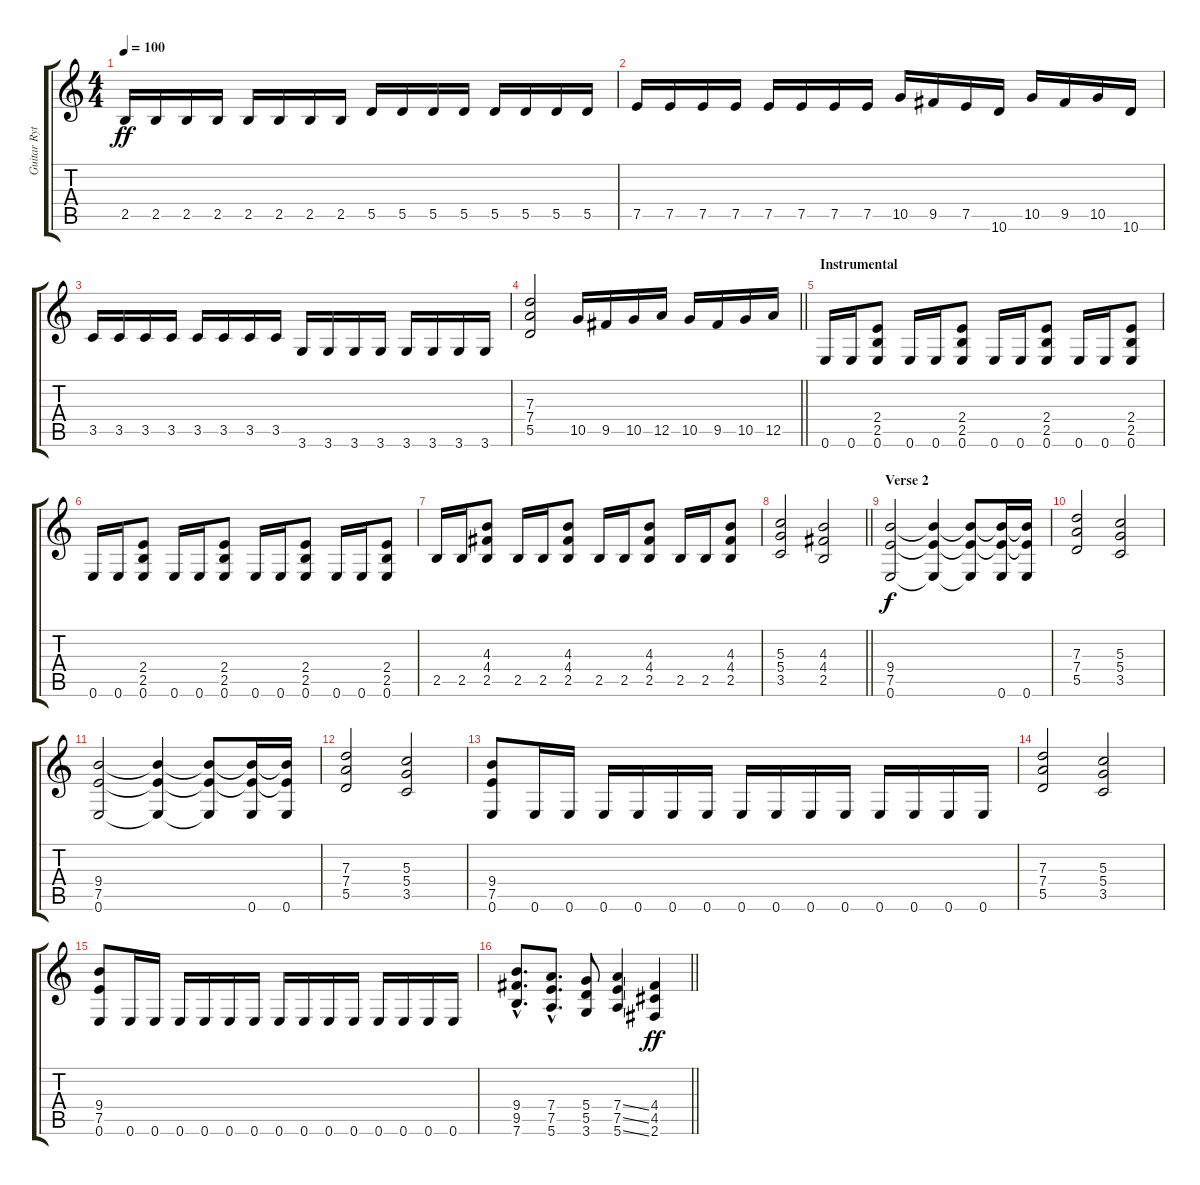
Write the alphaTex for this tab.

\track ("Guitar Rythm (Distortion) 1" "Guitar Ryt") {instrument distortionguitar}
\staff {score tabs}
\tuning (E4 B3 G3 D3 A2 E2) {hide}
\ts (4 4)
\tempo 100
\clef g2
\ks c
2.5.16{dy ff} 2.5.16 2.5.16 2.5.16 2.5.16 2.5.16 2.5.16 2.5.16 5.5.16 5.5.16 5.5.16 5.5.16 5.5.16 5.5.16 5.5.16 5.5.16 |
7.5.16 7.5.16 7.5.16 7.5.16 7.5.16 7.5.16 7.5.16 7.5.16 10.5.16 9.5.16 7.5.16 10.6.16 10.5.16 9.5.16 10.5.16 10.6.16 |
3.5.16 3.5.16 3.5.16 3.5.16 3.5.16 3.5.16 3.5.16 3.5.16 3.6.16 3.6.16 3.6.16 3.6.16 3.6.16 3.6.16 3.6.16 3.6.16 |
\barLineRight lightlight
(7.3 7.4 5.5).2 10.5.16 9.5.16 10.5.16 12.5.16 10.5.16 9.5.16 10.5.16 12.5.16 |
\section ("" "Instrumental")
0.6.16 0.6.16 (2.4 2.5 0.6).8 0.6.16 0.6.16 (2.4 2.5 0.6).8 0.6.16 0.6.16 (2.4 2.5 0.6).8 0.6.16 0.6.16 (2.4 2.5 0.6).8 |
0.6.16 0.6.16 (2.4 2.5 0.6).8 0.6.16 0.6.16 (2.4 2.5 0.6).8 0.6.16 0.6.16 (2.4 2.5 0.6).8 0.6.16 0.6.16 (2.4 2.5 0.6).8 |
2.5.16 2.5.16 (4.3 4.4 2.5).8 2.5.16 2.5.16 (4.3 4.4 2.5).8 2.5.16 2.5.16 (4.3 4.4 2.5).8 2.5.16 2.5.16 (4.3 4.4 2.5).8 |
\barLineRight lightlight
(5.3 5.4 3.5).2 (4.3 4.4 2.5).2 |
\section ("" "Verse 2")
(9.4 7.5 0.6).2{dy f volume 11} (9.4{t} 7.5{t} 0.6{t}).4 (9.4{t} 7.5{t} 0.6{t}).8 (9.4{t} 7.5{t} 0.6).16 (9.4{t} 7.5{t} 0.6).16 |
(7.3 7.4 5.5).2 (5.3 5.4 3.5).2 |
(9.4 7.5 0.6).2 (9.4{t} 7.5{t} 0.6{t}).4 (9.4{t} 7.5{t} 0.6{t}).8 (9.4{t} 7.5{t} 0.6).16 (9.4{t} 7.5{t} 0.6).16 |
(7.3 7.4 5.5).2 (5.3 5.4 3.5).2 |
(9.4 7.5 0.6).8 0.6.16 0.6.16 0.6.16 0.6.16 0.6.16 0.6.16 0.6.16 0.6.16 0.6.16 0.6.16 0.6.16 0.6.16 0.6.16 0.6.16 |
(7.3 7.4 5.5).2 (5.3 5.4 3.5).2 |
(9.4 7.5 0.6).8 0.6.16 0.6.16 0.6.16 0.6.16 0.6.16 0.6.16 0.6.16 0.6.16 0.6.16 0.6.16 0.6.16 0.6.16 0.6.16 0.6.16 |
\barLineRight lightlight
(9.4{hac} 9.5{hac} 7.6{hac}).8{d} (7.4{hac} 7.5{hac} 5.6{hac}).8{d} (5.4 5.5 3.6).8 (7.4{ss} 7.5{ss} 5.6{ss}).4 (4.4 4.5 2.6).4{dy ff}
